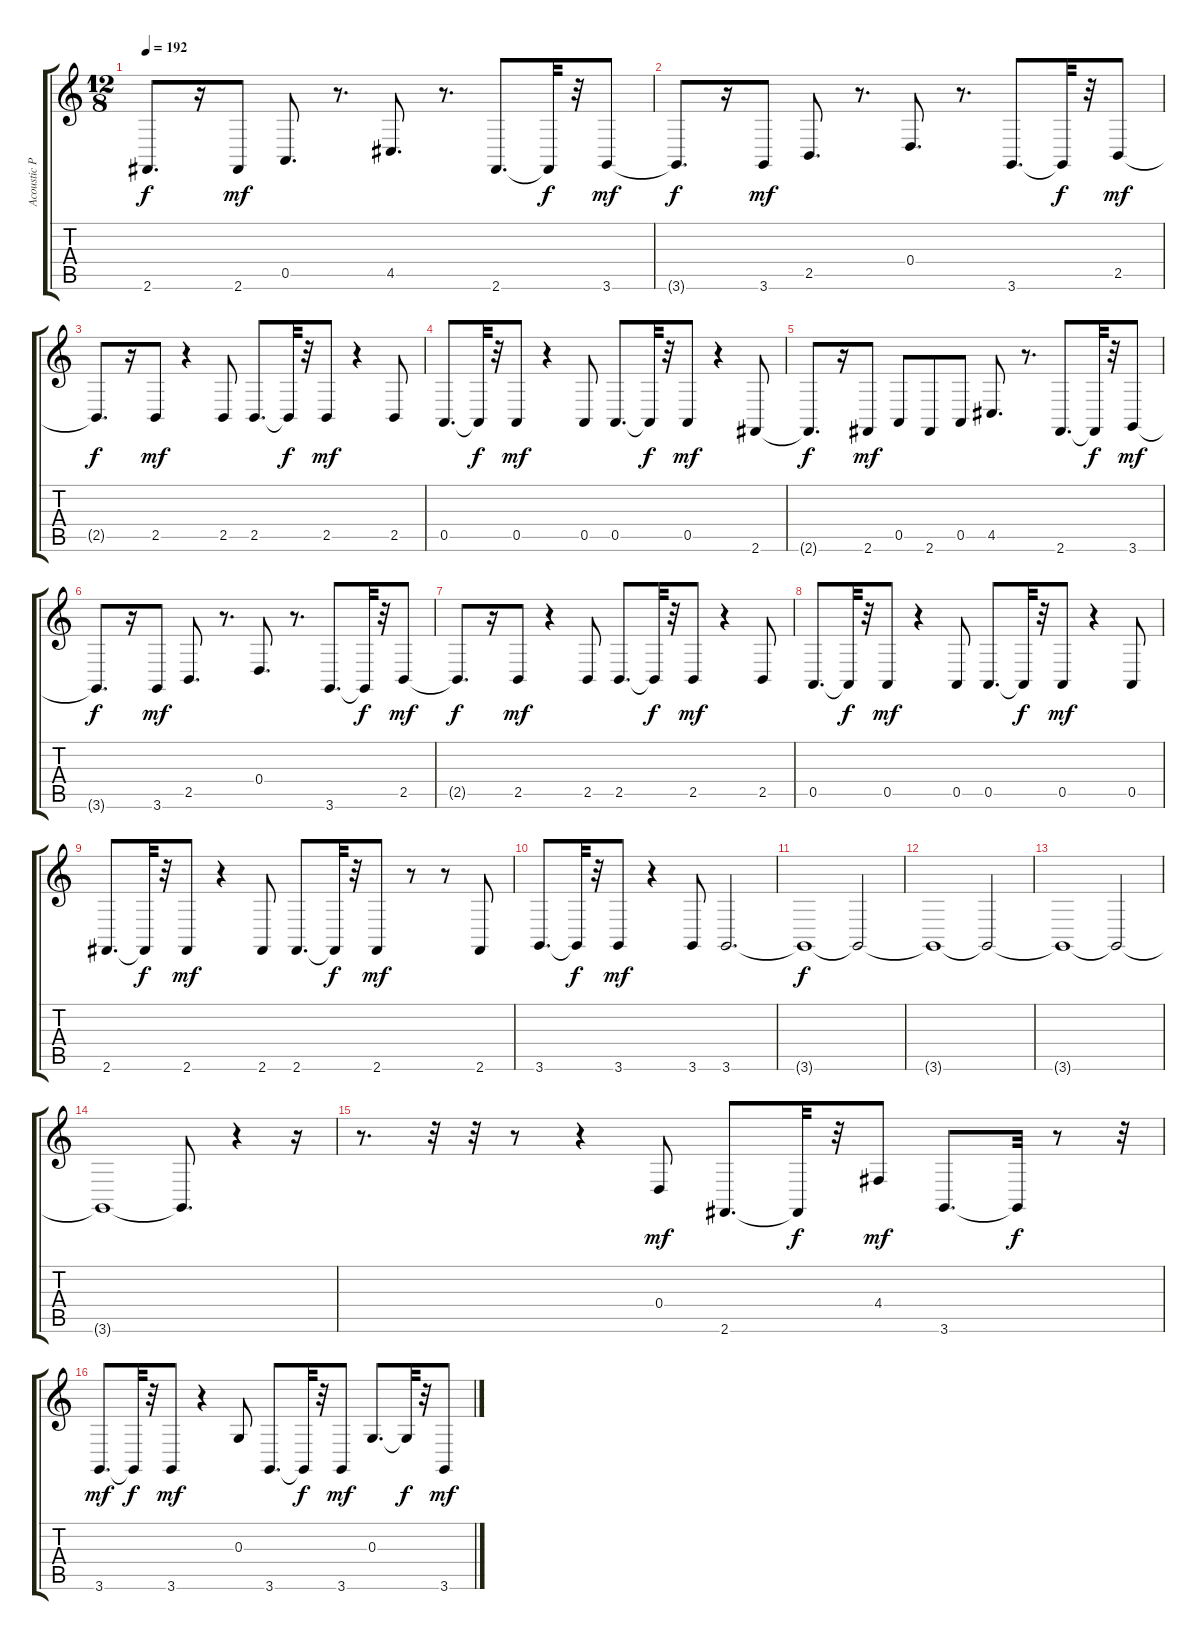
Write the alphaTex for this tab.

\track ("Acoustic Piano" "Acoustic P") {instrument brightacousticpiano}
\staff {score tabs}
\tuning (E4 B3 G3 D3 A2 E2) {hide}
\ts (12 8)
\tempo 192
\clef g2
\ks c
2.6{t}.8{d dy f} r.16 2.6.8{dy mf} 0.5.8{d} r.8{d} 4.5.8{d} r.8{d} 2.6.8{d} 2.6{t}.32{dy f} r.32 3.6.8{dy mf} |
3.6{t}.8{d dy f} r.16 3.6.8{dy mf} 2.5.8{d} r.8{d} 0.4.8{d} r.8{d} 3.6.8{d} 3.6{t}.32{dy f} r.32 2.5.8{dy mf} |
2.5{t}.8{d dy f} r.16 2.5.8{dy mf} r.4 2.5.8 2.5.8{d} 2.5{t}.32{dy f} r.32 2.5.8{dy mf} r.4 2.5.8 |
0.5.8{d} 0.5{t}.32{dy f} r.32 0.5.8{dy mf} r.4 0.5.8 0.5.8{d} 0.5{t}.32{dy f} r.32 0.5.8{dy mf} r.4 2.6.8 |
2.6{t}.8{d dy f} r.16 2.6.8{dy mf} 0.5.8 2.6.8 0.5.8 4.5.8{d} r.8{d} 2.6.8{d} 2.6{t}.32{dy f} r.32 3.6.8{dy mf} |
3.6{t}.8{d dy f} r.16 3.6.8{dy mf} 2.5.8{d} r.8{d} 0.4.8{d} r.8{d} 3.6.8{d} 3.6{t}.32{dy f} r.32 2.5.8{dy mf} |
2.5{t}.8{d dy f} r.16 2.5.8{dy mf} r.4 2.5.8 2.5.8{d} 2.5{t}.32{dy f} r.32 2.5.8{dy mf} r.4 2.5.8 |
0.5.8{d} 0.5{t}.32{dy f} r.32 0.5.8{dy mf} r.4 0.5.8 0.5.8{d} 0.5{t}.32{dy f} r.32 0.5.8{dy mf} r.4 0.5.8 |
2.6.8{d} 2.6{t}.32{dy f} r.32 2.6.8{dy mf} r.4 2.6.8 2.6.8{d} 2.6{t}.32{dy f} r.32 2.6.8{dy mf} r.8 r.8 2.6.8 |
3.6.8{d} 3.6{t}.32{dy f} r.32 3.6.8{dy mf} r.4 3.6.8 3.6.2{d} |
3.6{t}.1{dy f} 3.6{t}.2 |
3.6{t}.1 3.6{t}.2 |
3.6{t}.1 3.6{t}.2 |
3.6{t}.1 3.6{t}.8{d} r.4 r.16 |
r.8{d} r.32 r.32 r.8 r.4 0.4.8{dy mf} 2.6.8{d} 2.6{t}.32{dy f} r.32 4.4.8{dy mf} 3.6.8{d} 3.6{t}.32{dy f} r.8 r.32 |
3.6.8{d dy mf} 3.6{t}.32{dy f} r.32 3.6.8{dy mf} r.4 0.3.8 3.6.8{d} 3.6{t}.32{dy f} r.32 3.6.8{dy mf} 0.3.8{d} 0.3{t}.32{dy f} r.32 3.6.8{dy mf}
